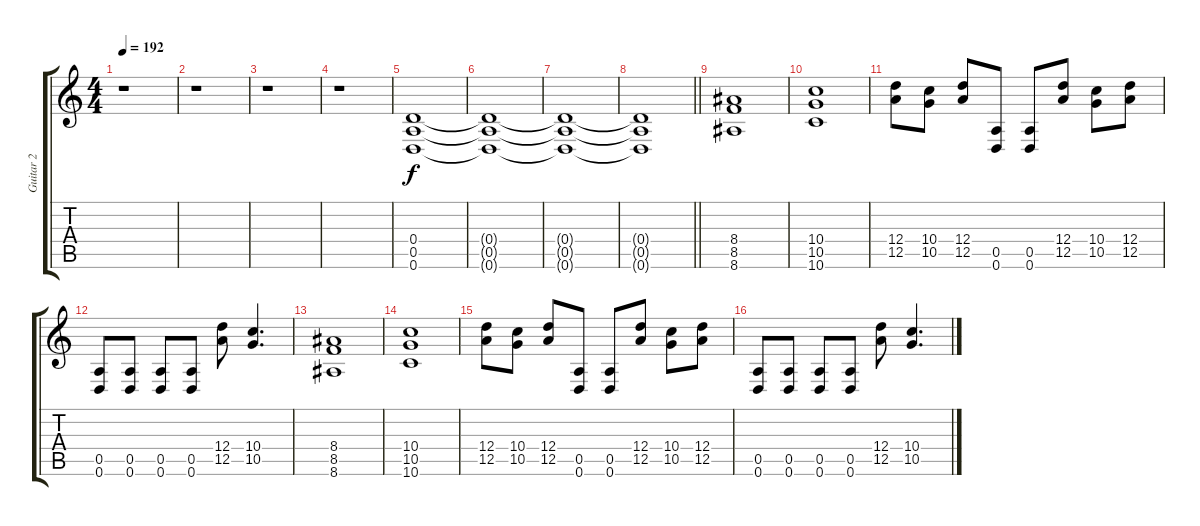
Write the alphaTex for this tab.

\track ("Guitar 2" "Guitar 2") {instrument distortionguitar}
\staff {score tabs}
\tuning (E4 B3 G3 D3 A2 D2) {hide}
\ts (4 4)
\tempo 192
\clef g2
\ks c
r.1{dy f} |
r.1 |
r.1 |
r.1{volume 0 balance 8} |
(0.4 0.5 0.6).1{volume 13} |
(0.4{t} 0.5{t} 0.6{t}).1 |
(0.4{t} 0.5{t} 0.6{t}).1 |
\barLineRight lightlight
(0.4{t} 0.5{t} 0.6{t}).1 |
(8.4 8.5 8.6).1 |
(10.4 10.5 10.6).1 |
(12.4 12.5).8 (10.4 10.5).8 (12.4 12.5).8 (0.5 0.6).8 (0.5 0.6).8 (12.4 12.5).8 (10.4 10.5).8 (12.4 12.5).8 |
(0.5 0.6).8 (0.5 0.6).8 (0.5 0.6).8 (0.5 0.6).8 (12.4 12.5).8 (10.4 10.5).4{d} |
(8.4 8.5 8.6).1 |
(10.4 10.5 10.6).1 |
(12.4 12.5).8 (10.4 10.5).8 (12.4 12.5).8 (0.5 0.6).8 (0.5 0.6).8 (12.4 12.5).8 (10.4 10.5).8 (12.4 12.5).8 |
(0.5 0.6).8 (0.5 0.6).8 (0.5 0.6).8 (0.5 0.6).8 (12.4 12.5).8 (10.4 10.5).4{d}
